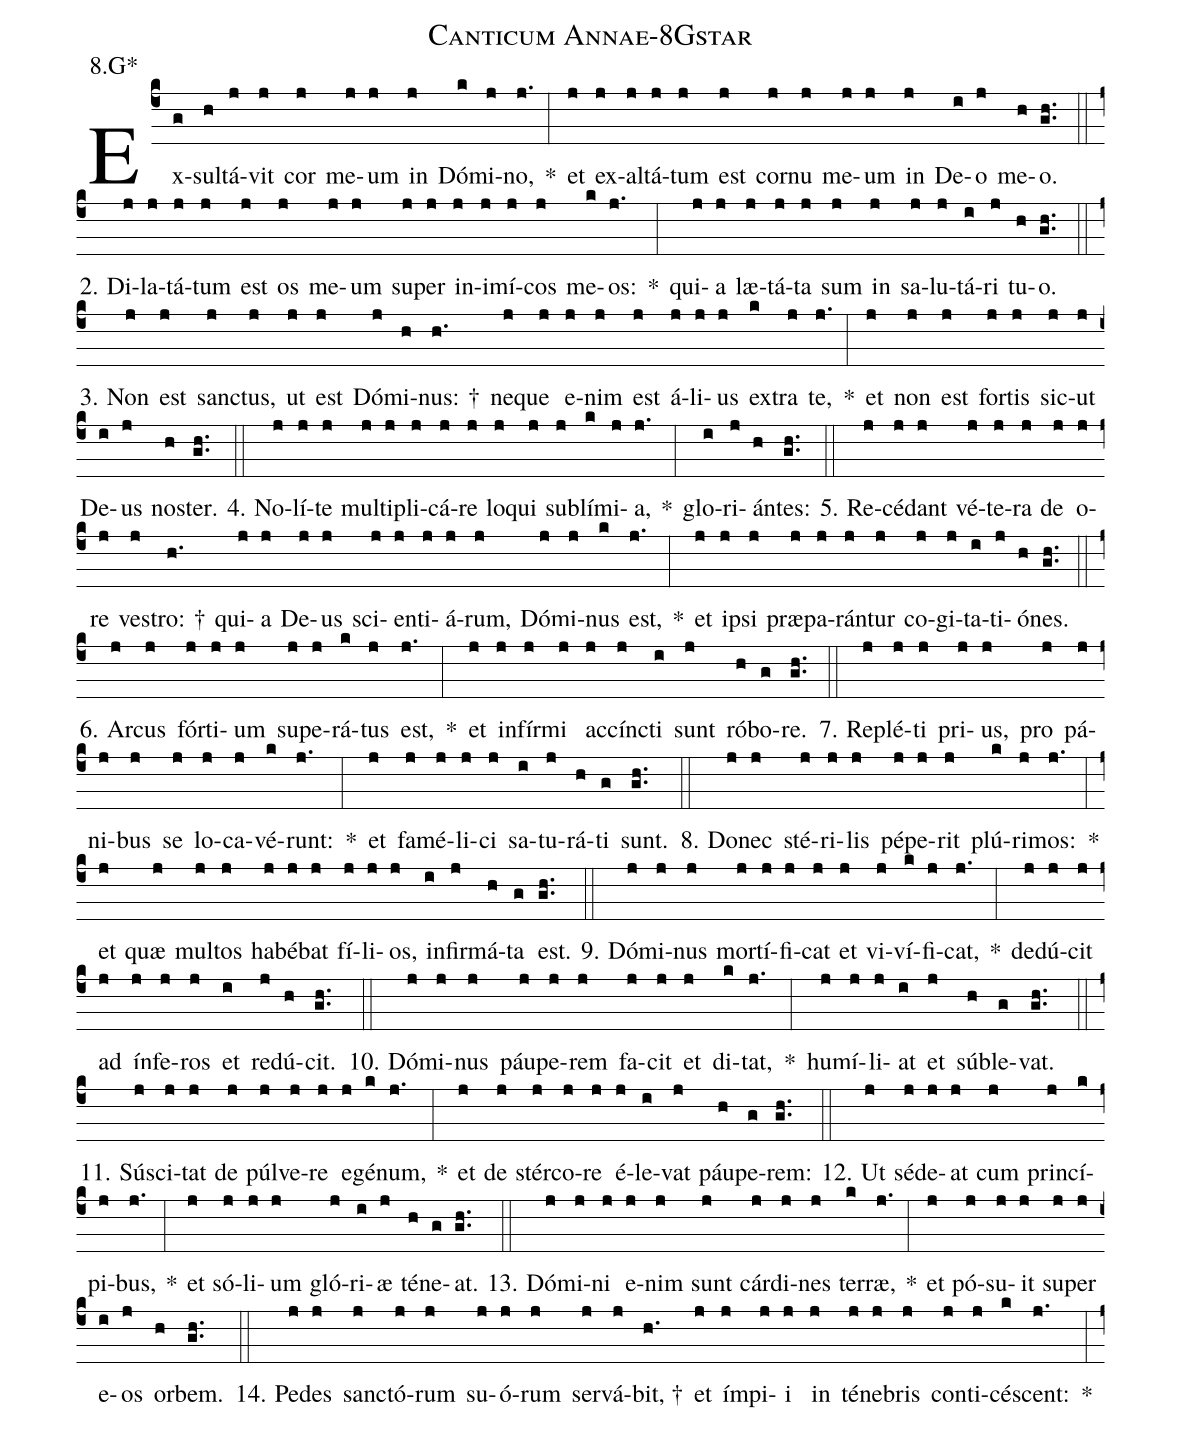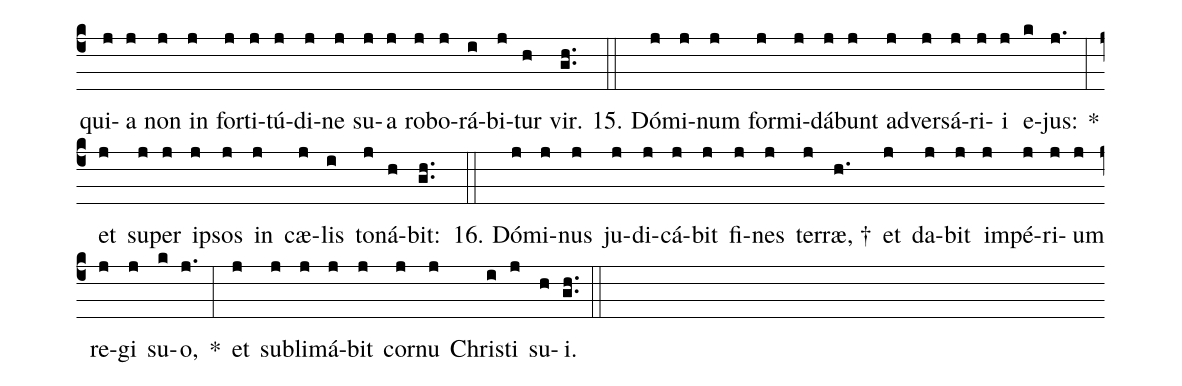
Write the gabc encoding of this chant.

name: Canticum Annae-8Gstar;
annotation: 8.G*;
%%
(c4)Ex(g)sul(h)tá(j)vit(j) cor(j) me(j)um(j) in(j) Dó(k)mi(j)no,(j.) *(:) et(j) ex(j)al(j)tá(j)tum(j) est(j) cor(j)nu(j) me(j)um(j) in(j) De(i)o(j) me(h)o.(gh..) (::)
2. Di(j)la(j)tá(j)tum(j) est(j) os(j) me(j)um(j) su(j)per(j) in(j)i(j)mí(j)cos(j) me(k)os:(j.) *(:) qui(j)a(j) læ(j)tá(j)ta(j) sum(j) in(j) sa(j)lu(j)tá(i)ri(j) tu(h)o.(gh..) (::)
3. Non(j) est(j) sanc(j)tus,(j) ut(j) est(j) Dó(j)mi(h)nus: †(h.) ne(j)que(j) e(j)nim(j) est(j) á(j)li(j)us(j) ex(k)tra(j) te,(j.) *(:) et(j) non(j) est(j) for(j)tis(j) sic(j)ut(j) De(i)us(j) nos(h)ter.(gh..) (::)
4. No(j)lí(j)te(j) mul(j)ti(j)pli(j)cá(j)re(j) lo(j)qui(j) sub(j)lí(k)mi(j)a,(j.) *(:) glo(i)ri(j)án(h)tes:(gh..) (::)
5. Re(j)cé(j)dant(j) vé(j)te(j)ra(j) de(j) o(j)re(j) ves(j)tro: †(h.) qui(j)a(j) De(j)us(j) sci(j)en(j)ti(j)á(j)rum,(j) Dó(j)mi(j)nus(k) est,(j.) *(:) et(j) ip(j)si(j) præ(j)pa(j)rán(j)tur(j) co(j)gi(j)ta(i)ti(j)ó(h)nes.(gh..) (::)
6. Ar(j)cus(j) fór(j)ti(j)um(j) su(j)pe(j)rá(k)tus(j) est,(j.) *(:) et(j) in(j)fír(j)mi(j) ac(j)cínc(j)ti(i) sunt(j) ró(h)bo(g)re.(gh..) (::)
7. Re(j)plé(j)ti(j) pri(j)us,(j) pro(j) pá(j)ni(j)bus(j) se(j) lo(j)ca(j)vé(k)runt:(j.) *(:) et(j) fa(j)mé(j)li(j)ci(j) sa(i)tu(j)rá(h)ti(g) sunt.(gh..) (::)
8. Do(j)nec(j) sté(j)ri(j)lis(j) pé(j)pe(j)rit(j) plú(k)ri(j)mos:(j.) *(:) et(j) quæ(j) mul(j)tos(j) ha(j)bé(j)bat(j) fí(j)li(j)os,(j) in(i)fir(j)má(h)ta(g) est.(gh..) (::)
9. Dó(j)mi(j)nus(j) mor(j)tí(j)fi(j)cat(j) et(j) vi(j)ví(k)fi(j)cat,(j.) *(:) de(j)dú(j)cit(j) ad(j) ín(j)fe(j)ros(j) et(i) re(j)dú(h)cit.(gh..) (::)
10. Dó(j)mi(j)nus(j) páu(j)pe(j)rem(j) fa(j)cit(j) et(j) di(k)tat,(j.) *(:) hu(j)mí(j)li(j)at(i) et(j) súb(h)le(g)vat.(gh..) (::)
11. Sú(j)sci(j)tat(j) de(j) púl(j)ve(j)re(j) e(j)gé(k)num,(j.) *(:) et(j) de(j) stér(j)co(j)re(j) é(j)le(i)vat(j) páu(h)pe(g)rem:(gh..) (::)
12. Ut(j) sé(j)de(j)at(j) cum(j) prin(j)cí(k)pi(j)bus,(j.) *(:) et(j) só(j)li(j)um(j) gló(j)ri(i)æ(j) té(h)ne(g)at.(gh..) (::)
13. Dó(j)mi(j)ni(j) e(j)nim(j) sunt(j) cár(j)di(j)nes(j) ter(k)ræ,(j.) *(:) et(j) pó(j)su(j)it(j) su(j)per(j) e(i)os(j) or(h)bem.(gh..) (::)
14. Pe(j)des(j) sanc(j)tó(j)rum(j) su(j)ó(j)rum(j) ser(j)vá(j)bit, †(h.) et(j) ím(j)pi(j)i(j) in(j) té(j)ne(j)bris(j) con(j)ti(j)cé(k)scent:(j.) *(:) qui(j)a(j) non(j) in(j) for(j)ti(j)tú(j)di(j)ne(j) su(j)a(j) ro(j)bo(j)rá(i)bi(j)tur(h) vir.(gh..) (::)
15. Dó(j)mi(j)num(j) for(j)mi(j)dá(j)bunt(j) ad(j)ver(j)sá(j)ri(j)i(j) e(k)jus:(j.) *(:) et(j) su(j)per(j) ip(j)sos(j) in(j) cæ(j)lis(i) to(j)ná(h)bit:(gh..) (::)
16. Dó(j)mi(j)nus(j) ju(j)di(j)cá(j)bit(j) fi(j)nes(j) ter(j)ræ, †(h.) et(j) da(j)bit(j) im(j)pé(j)ri(j)um(j) re(j)gi(j) su(k)o,(j.) *(:) et(j) sub(j)li(j)má(j)bit(j) cor(j)nu(j) Chris(i)ti(j) su(h)i.(gh..) (::)
